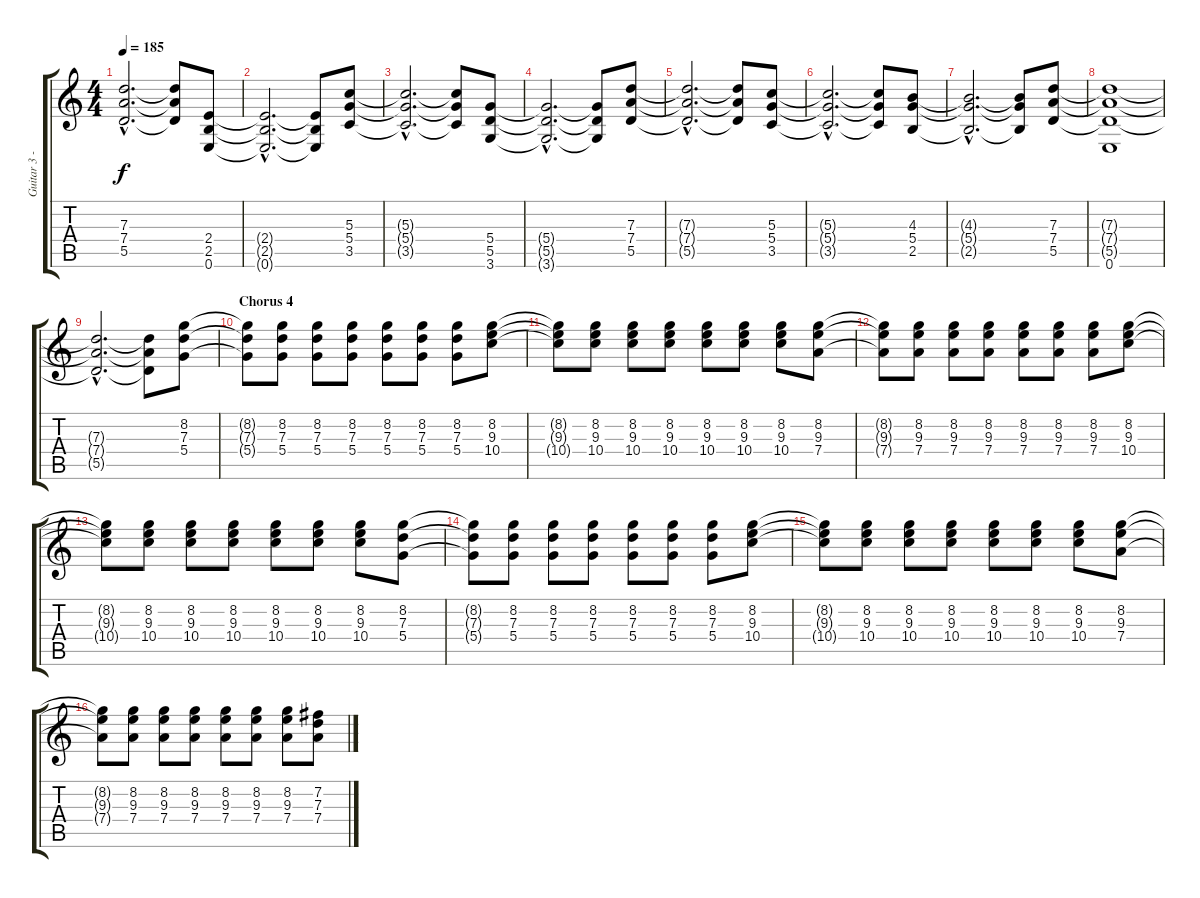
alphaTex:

\track ("Guitar 3 - Gers" "Guitar 3 -") {instrument overdrivenguitar}
\staff {score tabs}
\tuning (E4 B3 G3 D3 A2 E2) {hide}
\ts (4 4)
\tempo 185
\clef g2
\ks c
(7.3{hac t} 7.4{hac t} 5.5{hac t}).2{d dy f} (7.3{t} 7.4{t} 5.5{t}).8 (2.4 2.5 0.6).8 |
\section ("" "")
(2.4{hac t} 2.5{hac t} 0.6{hac t}).2{d} (2.4{t} 2.5{t} 0.6{t}).8 (5.3 5.4 3.5).8 |
(5.3{hac t} 5.4{hac t} 3.5{hac t}).2{d} (5.3{t} 5.4{t} 3.5{t}).8 (5.4 5.5 3.6).8 |
(5.4{hac t} 5.5{hac t} 3.6{hac t}).2{d} (5.4{t} 5.5{t} 3.6{t}).8 (7.3 7.4 5.5).8 |
(7.3{hac t} 7.4{hac t} 5.5{hac t}).2{d} (7.3{t} 7.4{t} 5.5{t}).8 (5.3 5.4 3.5).8 |
(5.3{hac t} 5.4{hac t} 3.5{hac t}).2{d} (5.3{t} 5.4{t} 3.5{t}).8 (4.3 5.4 2.5).8 |
(4.3{hac t} 5.4{hac t} 2.5{hac t}).2{d} (4.3{t} 5.4{t} 2.5{t}).8 (7.3 7.4 5.5).8 |
(7.3{t} 7.4{t} 5.5{t} 0.6).1 |
(7.3{hac t} 7.4{hac t} 5.5{hac t}).2{d} (7.3{t} 7.4{t} 5.5{t}).8 (8.2 7.3 5.4).8 |
\section ("" "Chorus 4")
(8.2{t} 7.3{t} 5.4{t}).8 (8.2 7.3 5.4).8 (8.2 7.3 5.4).8 (8.2 7.3 5.4).8 (8.2 7.3 5.4).8 (8.2 7.3 5.4).8 (8.2 7.3 5.4).8 (8.2 9.3 10.4).8 |
(8.2{t} 9.3{t} 10.4{t}).8 (8.2 9.3 10.4).8 (8.2 9.3 10.4).8 (8.2 9.3 10.4).8 (8.2 9.3 10.4).8 (8.2 9.3 10.4).8 (8.2 9.3 10.4).8 (8.2 9.3 7.4).8 |
(8.2{t} 9.3{t} 7.4{t}).8 (8.2 9.3 7.4).8 (8.2 9.3 7.4).8 (8.2 9.3 7.4).8 (8.2 9.3 7.4).8 (8.2 9.3 7.4).8 (8.2 9.3 7.4).8 (8.2 9.3 10.4).8 |
(8.2{t} 9.3{t} 10.4{t}).8 (8.2 9.3 10.4).8 (8.2 9.3 10.4).8 (8.2 9.3 10.4).8 (8.2 9.3 10.4).8 (8.2 9.3 10.4).8 (8.2 9.3 10.4).8 (8.2 7.3 5.4).8 |
(8.2{t} 7.3{t} 5.4{t}).8 (8.2 7.3 5.4).8 (8.2 7.3 5.4).8 (8.2 7.3 5.4).8 (8.2 7.3 5.4).8 (8.2 7.3 5.4).8 (8.2 7.3 5.4).8 (8.2 9.3 10.4).8 |
(8.2{t} 9.3{t} 10.4{t}).8 (8.2 9.3 10.4).8 (8.2 9.3 10.4).8 (8.2 9.3 10.4).8 (8.2 9.3 10.4).8 (8.2 9.3 10.4).8 (8.2 9.3 10.4).8 (8.2 9.3 7.4).8 |
(8.2{t} 9.3{t} 7.4{t}).8 (8.2 9.3 7.4).8 (8.2 9.3 7.4).8 (8.2 9.3 7.4).8 (8.2 9.3 7.4).8 (8.2 9.3 7.4).8 (8.2 9.3 7.4).8 (7.2 7.3 7.4).8
